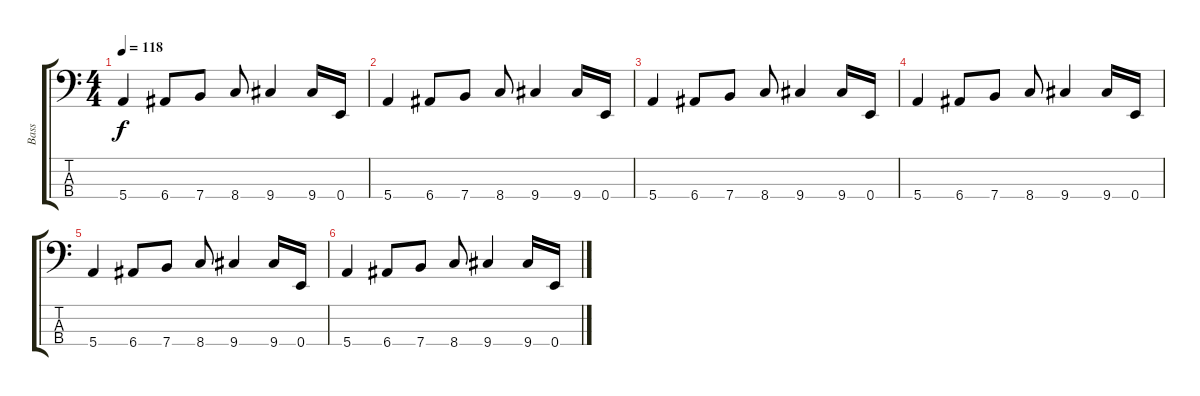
\track ("Bass" "Bass") {instrument synthbass2}
\staff {score tabs}
\tuning (G2 D2 A1 E1) {hide}
\ts (4 4)
\tempo 118
\clef f4
\ks c
5.4.4{dy f} 6.4.8 7.4.8 8.4.8 9.4.4 9.4.16 0.4.16 |
5.4.4 6.4.8 7.4.8 8.4.8 9.4.4 9.4.16 0.4.16 |
5.4.4 6.4.8 7.4.8 8.4.8 9.4.4 9.4.16 0.4.16 |
5.4.4 6.4.8 7.4.8 8.4.8 9.4.4 9.4.16 0.4.16 |
5.4.4 6.4.8 7.4.8 8.4.8 9.4.4 9.4.16 0.4.16 |
5.4.4 6.4.8 7.4.8 8.4.8 9.4.4 9.4.16 0.4.16
